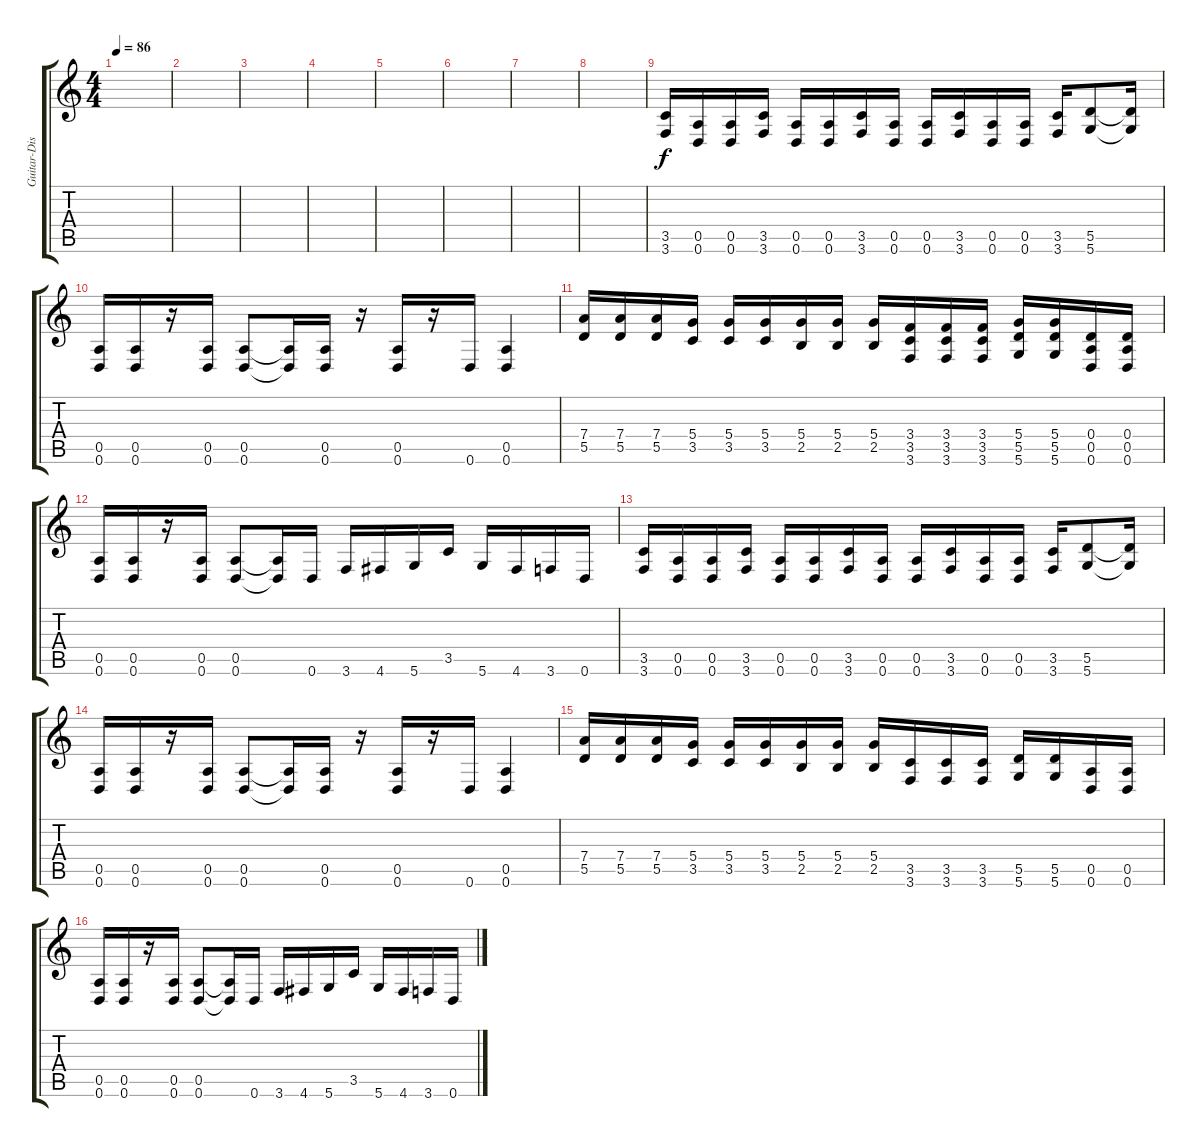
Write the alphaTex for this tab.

\track ("Guitar-Distortion" "Guitar-Dis") {instrument overdrivenguitar}
\staff {score tabs}
\tuning (E4 B3 G3 D3 A2 D2) {hide}
\ts (4 4)
\tempo 86
\clef g2
\ks c
|
|
|
|
|
|
|
|
(3.5 3.6).16 (0.5 0.6).16 (0.5 0.6).16 (3.5 3.6).16 (0.5 0.6).16 (0.5 0.6).16 (3.5 3.6).16 (0.5 0.6).16 (0.5 0.6).16 (3.5 3.6).16 (0.5 0.6).16 (0.5 0.6).16 (3.5 3.6).16 (5.5 5.6).8 (5.5{t} 5.6{t}).16 |
(0.5 0.6).16 (0.5 0.6).16 r.16 (0.5 0.6).16 (0.5 0.6).8 (0.5{t} 0.6{t}).16 (0.5 0.6).16 r.16 (0.5 0.6).16 r.16 0.6.16 (0.5 0.6).4 |
(7.4 5.5).16 (7.4 5.5).16 (7.4 5.5).16 (5.4 3.5).16 (5.4 3.5).16 (5.4 3.5).16 (5.4 2.5).16 (5.4 2.5).16 (5.4 2.5).16 (3.4 3.5 3.6).16 (3.4 3.5 3.6).16 (3.4 3.5 3.6).16 (5.4 5.5 5.6).16 (5.4 5.5 5.6).16 (0.4 0.5 0.6).16 (0.4 0.5 0.6).16 |
(0.5 0.6).16 (0.5 0.6).16 r.16 (0.5 0.6).16 (0.5 0.6).8 (0.5{t} 0.6{t}).16 0.6.16 3.6.16 4.6.16 5.6.16 3.5.16 5.6.16 4.6.16 3.6.16 0.6.16 |
(3.5 3.6).16 (0.5 0.6).16 (0.5 0.6).16 (3.5 3.6).16 (0.5 0.6).16 (0.5 0.6).16 (3.5 3.6).16 (0.5 0.6).16 (0.5 0.6).16 (3.5 3.6).16 (0.5 0.6).16 (0.5 0.6).16 (3.5 3.6).16 (5.5 5.6).8 (5.5{t} 5.6{t}).16 |
(0.5 0.6).16 (0.5 0.6).16 r.16 (0.5 0.6).16 (0.5 0.6).8 (0.5{t} 0.6{t}).16 (0.5 0.6).16 r.16 (0.5 0.6).16 r.16 0.6.16 (0.5 0.6).4 |
(7.4 5.5).16 (7.4 5.5).16 (7.4 5.5).16 (5.4 3.5).16 (5.4 3.5).16 (5.4 3.5).16 (5.4 2.5).16 (5.4 2.5).16 (5.4 2.5).16 (3.5 3.6).16 (3.5 3.6).16 (3.5 3.6).16 (5.5 5.6).16 (5.5 5.6).16 (0.5 0.6).16 (0.5 0.6).16 |
(0.5 0.6).16 (0.5 0.6).16 r.16 (0.5 0.6).16 (0.5 0.6).8 (0.5{t} 0.6{t}).16 0.6.16 3.6.16 4.6.16 5.6.16 3.5.16 5.6.16 4.6.16 3.6.16 0.6.16
